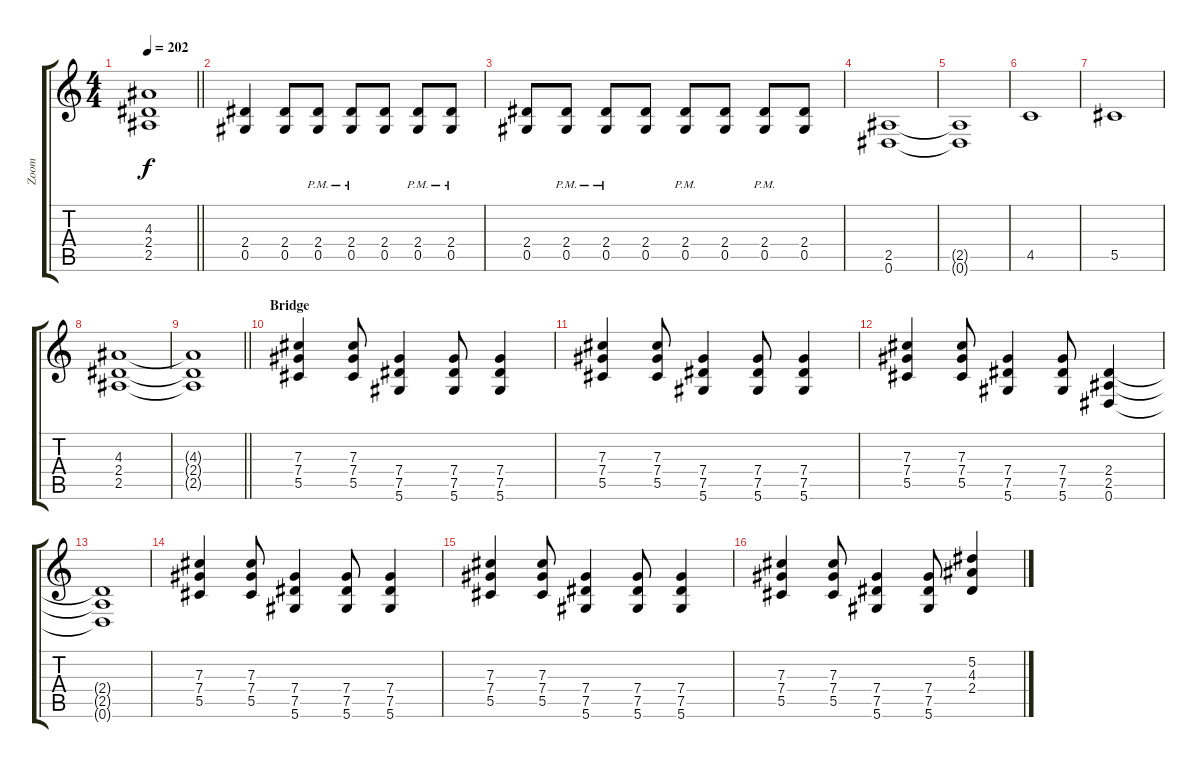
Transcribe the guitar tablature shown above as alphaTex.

\track ("Zoom" "Zoom") {instrument overdrivenguitar}
\staff {score tabs}
\tuning (Eb4 Bb3 Gb3 Db3 Ab2 Eb2) {hide}
\ts (4 4)
\tempo 202
\clef g2
\barLineRight lightlight
\ks c
(4.3{t} 2.4{t} 2.5{t}).1{dy f} |
(2.4 0.5).4 (2.4 0.5).8 (2.4{pm} 0.5{pm}).8 (2.4{pm} 0.5{pm}).8 (2.4 0.5).8 (2.4{pm} 0.5{pm}).8 (2.4{pm} 0.5{pm}).8 |
(2.4 0.5).8 (2.4{pm} 0.5{pm}).8 (2.4{pm} 0.5{pm}).8 (2.4 0.5).8 (2.4{pm} 0.5{pm}).8 (2.4 0.5).8 (2.4{pm} 0.5{pm}).8 (2.4 0.5).8 |
(2.5 0.6).1 |
(2.5{t} 0.6{t}).1 |
4.5.1 |
5.5.1 |
(4.3 2.4 2.5).1 |
\barLineRight lightlight
(4.3{t} 2.4{t} 2.5{t}).1 |
\section ("" "Bridge")
(7.3 7.4 5.5).4 (7.3 7.4 5.5).8 (7.4 7.5 5.6).4 (7.4 7.5 5.6).8 (7.4 7.5 5.6).4 |
(7.3 7.4 5.5).4 (7.3 7.4 5.5).8 (7.4 7.5 5.6).4 (7.4 7.5 5.6).8 (7.4 7.5 5.6).4 |
(7.3 7.4 5.5).4 (7.3 7.4 5.5).8 (7.4 7.5 5.6).4 (7.4 7.5 5.6).8 (2.4 2.5 0.6).4 |
(2.4{t} 2.5{t} 0.6{t}).1 |
(7.3 7.4 5.5).4 (7.3 7.4 5.5).8 (7.4 7.5 5.6).4 (7.4 7.5 5.6).8 (7.4 7.5 5.6).4 |
(7.3 7.4 5.5).4 (7.3 7.4 5.5).8 (7.4 7.5 5.6).4 (7.4 7.5 5.6).8 (7.4 7.5 5.6).4 |
(7.3 7.4 5.5).4 (7.3 7.4 5.5).8 (7.4 7.5 5.6).4 (7.4 7.5 5.6).8 (5.2 4.3 2.4).4
